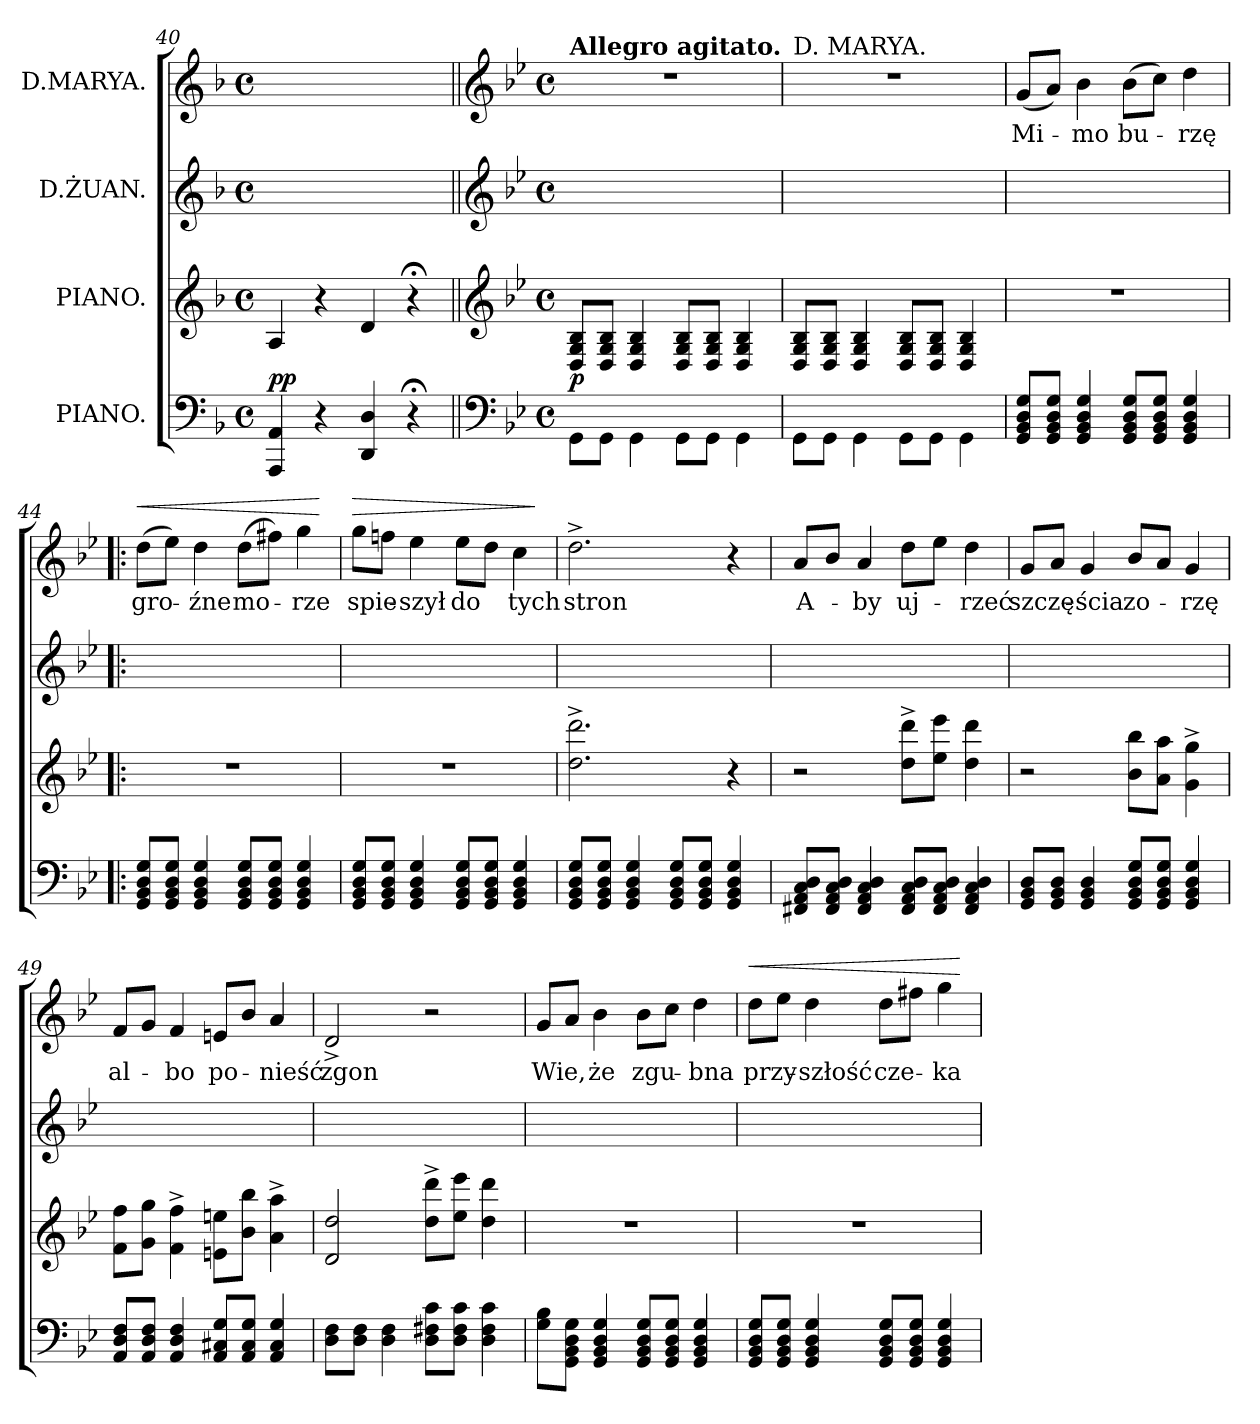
**kern	**kern	**dynam	**kern	**kern	**text	**dynam
*part4	*part3	*part3	*part2	*part1	*part1	*part1
*staff4	*staff3	*staff3	*staff2	*staff1	*staff1	*staff1
*I"PIANO.	*I"PIANO.	*	*I"D.ŻUAN.	*I"D.MARYA.	*	*
*clefF4	*clefG2	*	*clefG2	*clefG2	*	*
*k[b-]	*k[b-]	*	*k[b-]	*k[b-]	*	*
*d:	*d:	*	*d:	*d:	*	*
*M4/4	*M4/4	*	*M4/4	*M4/4	*	*
*met(c)	*met(c)	*	*met(c)	*met(c)	*	*
=40	=40	=40	=40	=40	=40	=40
4AAA/ 4AA/	4A/	pp	1ryy	1ryy	.	.
4r	4r	.	.	.	.	.
4DD/ 4D/	4d/	.	.	.	.	.
4r;<	4r;<	.	.	.	.	.
=41||	=41||	=41||	=41||	=41||	=41||	=41||
*clefF4	*clefG2	*	*clefG2	*clefG2	*	*
*k[b-e-]	*k[b-e-]	*	*k[b-e-]	*k[b-e-]	*	*
*M4/4	*M4/4	*	*M4/4	*M4/4	*	*
*met(c)	*met(c)	*	*met(c)	*met(c)	*	*
!	!	!	!	!LO:TX:a:B:t=Allegro agitato.	!	!
8GG\L	8D/ 8G/ 8B-/L	p	1ryy	1r	.	.
8GG\J	8D/ 8G/ 8B-/J	.	.	.	.	.
4GG\	4D/ 4G/ 4B-/	.	.	.	.	.
8GG\L	8D/ 8G/ 8B-/L	.	.	.	.	.
8GG\J	8D/ 8G/ 8B-/J	.	.	.	.	.
4GG\	4D/ 4G/ 4B-/	.	.	.	.	.
=42	=42	=42	=42	=42	=42	=42
!	!	!	!	!LO:TX:a:t=D. MARYA.	!	!
8GG\L	8D/ 8G/ 8B-/L	.	1ryy	1r	.	.
8GG\J	8D/ 8G/ 8B-/J	.	.	.	.	.
4GG\	4D/ 4G/ 4B-/	.	.	.	.	.
8GG\L	8D/ 8G/ 8B-/L	.	.	.	.	.
8GG\J	8D/ 8G/ 8B-/J	.	.	.	.	.
4GG\	4D/ 4G/ 4B-/	.	.	.	.	.
=43	=43	=43	=43	=43	=43	=43
8GG/ 8BB-/ 8D/ 8G/L	1r	.	1ryy	(8g/L	Mi-	.
8GG/ 8BB-/ 8D/ 8G/J	.	.	.	8a/J)	.	.
4GG/ 4BB-/ 4D/ 4G/	.	.	.	4b-\	-mo	.
8GG/ 8BB-/ 8D/ 8G/L	.	.	.	(8b-\L	bu-	.
8GG/ 8BB-/ 8D/ 8G/J	.	.	.	8cc\J)	.	.
4GG/ 4BB-/ 4D/ 4G/	.	.	.	4dd\	-rzę	.
=44!|:	=44!|:	=44!|:	=44!|:	=44!|:	=44!|:	=44!|:
!	!	!	!	!	!	!LO:HP:a
8GG/ 8BB-/ 8D/ 8G/L	1r	.	1ryy	(8dd\L	gro-	<
8GG/ 8BB-/ 8D/ 8G/J	.	.	.	8ee-\J)	.	.
4GG/ 4BB-/ 4D/ 4G/	.	.	.	4dd\	-źne	.
8GG/ 8BB-/ 8D/ 8G/L	.	.	.	(8dd\L	mo-	.
8GG/ 8BB-/ 8D/ 8G/J	.	.	.	8ff#X\J)	.	.
4GG/ 4BB-/ 4D/ 4G/	.	.	.	4gg\	-rze	.
.	.	.	.	.	.	[
=45	=45	=45	=45	=45	=45	=45
!	!	!	!	!	!	!LO:HP:a
8GG/ 8BB-/ 8D/ 8G/L	1r	.	1ryy	8gg\L	spie-	>
8GG/ 8BB-/ 8D/ 8G/J	.	.	.	8ffn\J	.	.
4GG/ 4BB-/ 4D/ 4G/	.	.	.	4ee-\	-szył	.
8GG/ 8BB-/ 8D/ 8G/L	.	.	.	8ee-\L	do	.
8GG/ 8BB-/ 8D/ 8G/J	.	.	.	8dd\J	.	.
4GG/ 4BB-/ 4D/ 4G/	.	.	.	4cc\	tych	.
.	.	.	.	.	.	]
=46	=46	=46	=46	=46	=46	=46
8GG/ 8BB-/ 8D/ 8G/L	2.dd^<\ 2.ddd^<\	.	1ryy	2.dd^\	stron	.
8GG/ 8BB-/ 8D/ 8G/J	.	.	.	.	.	.
4GG/ 4BB-/ 4D/ 4G/	.	.	.	.	.	.
8GG/ 8BB-/ 8D/ 8G/L	.	.	.	.	.	.
8GG/ 8BB-/ 8D/ 8G/J	.	.	.	.	.	.
4GG/ 4BB-/ 4D/ 4G/	4r	.	.	4r	.	.
=47	=47	=47	=47	=47	=47	=47
8FF#X/ 8AA/ 8C/ 8D/L	2r	.	1ryy	8a/L	A-	.
8FF#/ 8AA/ 8C/ 8D/J	.	.	.	8b-/J	.	.
4FF#/ 4AA/ 4C/ 4D/	.	.	.	4a/	-by	.
8FF#/ 8AA/ 8C/ 8D/L	8dd^<\ 8ddd^<\L	.	.	8dd\L	uj-	.
8FF#/ 8AA/ 8C/ 8D/J	8ee-\ 8eee-\J	.	.	8ee-\J	.	.
4FF#/ 4AA/ 4C/ 4D/	4dd\ 4ddd\	.	.	4dd\	-rzeć	.
=48	=48	=48	=48	=48	=48	=48
8GG/ 8BB-/ 8D/L	2r	.	1ryy	8g/L	szczę-	.
8GG/ 8BB-/ 8D/J	.	.	.	8a/J	.	.
4GG/ 4BB-/ 4D/	.	.	.	4g/	-ścia	.
8GG/ 8BB-/ 8D/ 8G/L	8b-\ 8bb-\L	.	.	8b-/L	zo-	.
8GG/ 8BB-/ 8D/ 8G/J	8a\ 8aa\J	.	.	8a/J	.	.
4GG/ 4BB-/ 4D/ 4G/	4g^<\ 4gg^<\	.	.	4g/	-rzę	.
=49	=49	=49	=49	=49	=49	=49
8AA/ 8D/ 8F/L	8f\ 8ff\L	.	1ryy	8f/L	al-	.
8AA/ 8D/ 8F/J	8g\ 8gg\J	.	.	8g/J	.	.
4AA/ 4D/ 4F/	4f^<\ 4ff^<\	.	.	4f/	-bo	.
8AA/ 8C#X/ 8G/L	8en\ 8een\L	.	.	8en/L	po-	.
8AA/ 8C#/ 8G/J	8b-\ 8bb-\J	.	.	8b-/J	.	.
4AA/ 4C#/ 4G/	4a^<\ 4aa^<\	.	.	4a/	-nieść	.
=50	=50	=50	=50	=50	=50	=50
8D\ 8F\L	2d/ 2dd/	.	1ryy	2d^>/	zgon	.
8D\ 8F\J	.	.	.	.	.	.
4D\ 4F\	.	.	.	.	.	.
8D\ 8F#X\ 8c\L	8dd^<\ 8ddd^<\L	.	.	2r	.	.
8D\ 8F#\ 8c\J	8ee-\ 8eee-\J	.	.	.	.	.
4D\ 4F#\ 4c\	4dd\ 4ddd\	.	.	.	.	.
=51	=51	=51	=51	=51	=51	=51
8G\ 8B-\L	1r	.	1ryy	8g/L	Wie,	.
8GG\ 8BB-\ 8D\ 8G\J	.	.	.	8a/J	.	.
4GG/ 4BB-/ 4D/ 4G/	.	.	.	4b-\	że	.
8GG/ 8BB-/ 8D/ 8G/L	.	.	.	8b-\L	zgu-	.
8GG/ 8BB-/ 8D/ 8G/J	.	.	.	8cc\J	.	.
4GG/ 4BB-/ 4D/ 4G/	.	.	.	4dd\	-bna	.
=52	=52	=52	=52	=52	=52	=52
!	!	!	!	!	!	!LO:HP:a
8GG/ 8BB-/ 8D/ 8G/L	1r	.	1ryy	8dd\L	przy-	<
8GG/ 8BB-/ 8D/ 8G/J	.	.	.	8ee-\J	.	.
4GG/ 4BB-/ 4D/ 4G/	.	.	.	4dd\	-szłość	.
8GG/ 8BB-/ 8D/ 8G/L	.	.	.	8dd\L	cze-	.
8GG/ 8BB-/ 8D/ 8G/J	.	.	.	8ff#X\J	.	.
4GG/ 4BB-/ 4D/ 4G/	.	.	.	4gg\	-ka	.
.	.	.	.	.	.	[
=	=	=	=	=	=	=
*-	*-	*-	*-	*-	*-	*-
